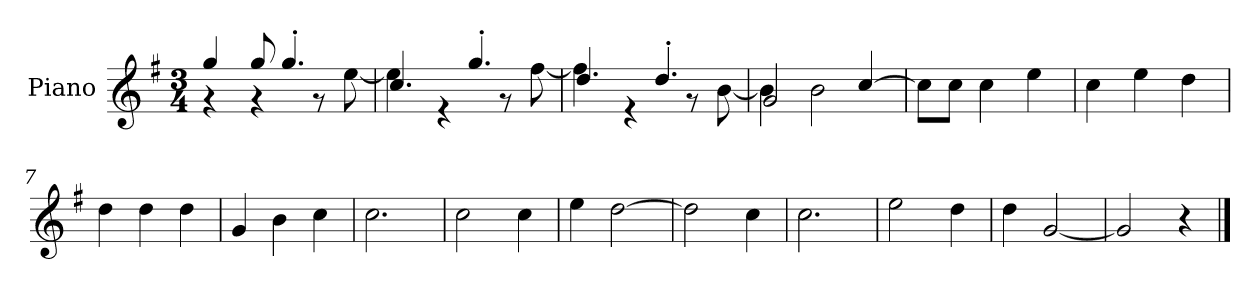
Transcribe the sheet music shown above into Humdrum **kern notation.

**kern
*part1
*staff1
*I"Piano
*I'P-no
*clefG2
*k[f#]
*M3/4
*MM178
=1
*^
4gg/	4r
8gg/	4r
4.gg'/	.
.	8r
.	[8ee\
=2	=2
4.cc/	4ee\]
.	4r
4.gg'/	.
.	8r
.	[8ff#\
=3	=3
4.dd/	4ff#\]
.	4r
4.dd'/	.
.	8r
.	[8b\
=4	=4
2g/	4b\]
.	2b\
[4cc/	.
*v	*v
=5
8cc\L]
8cc\J
4cc\
4ee\
=6
4cc\
4ee\
4dd\
=7
4dd\
4dd\
4dd\
=8
4g/
4b\
4cc\
=9
2.cc\
!!LO:LB:g=z
=10
2cc\
4cc\
=11
4ee\
[2dd\
=12
2dd\]
4cc\
=13
2.cc\
=14
2ee\
4dd\
=15
4dd\
[2g/
=16
2g/]
4r
==
*-
